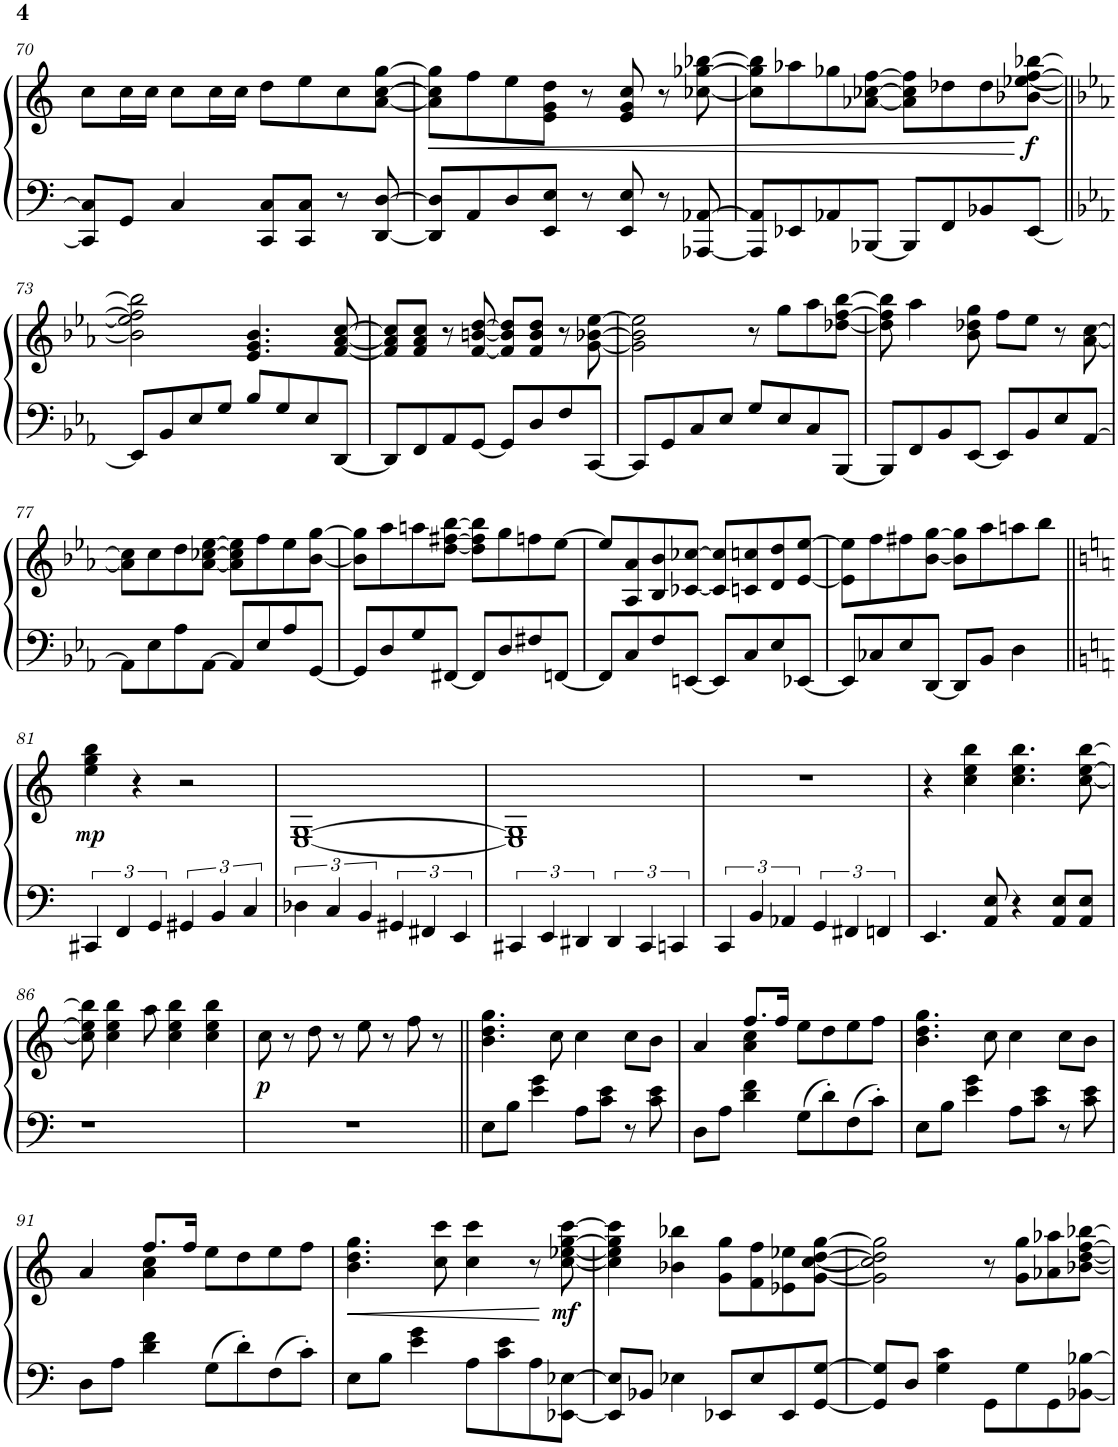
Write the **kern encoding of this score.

**kern	**kern	**dynam
*part1	*part1	*part1
*staff2	*staff1	*staff1/2
*I"Piano	*	*
*I'Pno.	*	*
!!LO:PB:g=z
*clefF4	*clefG2	*
*k[]	*k[]	*
*M4/4	*M4/4	*
=70	=70	=70
8CC/] 8C/]L	8cc\L	.
8GG/J	16cc\L	.
.	16cc\JJ	.
4C/	8cc\L	.
.	16cc\L	.
.	16cc\JJ	.
8CC/ 8C/L	8dd\L	.
8CC/ 8C/J	8ee\	.
8r	8cc\	.
[8DD/ [8D/	[8a\ [8cc\ [8gg\J	.
=71	=71	=71
!	!	!LO:HP:b
8DD/] 8D/]L	8a\] 8cc\] 8gg\]L	<
8AA/	8ff\	.
8D/	8ee\	.
8EE/ 8E/J	8e\ 8g\ 8dd\J	.
8r	8r	.
8EE/ 8E/	8e/ 8g/ 8cc/	.
8r	8r	.
[8AAA-X/ [8AA-X/	[8cc-X\ [8gg-X\ [8bb-X\	.
=72	=72	=72
8AAA-/] 8AA-/]L	8cc\] 8gg-\] 8bb-\]L	.
8EE-X/	8aa-X\	.
8AA-X/	8gg-X\	.
[8BBB-X/J	[8a-X\ [8cc-X\ [8ff\J	.
8BBB-/L]	8a-\] 8cc-\] 8ff\]L	.
8FF/	8dd-X\	.
8BB-X/	8dd-\	.
!	!	!LO:DY:n=1:b
[8EE-/J	[8b-X\ [8ee-X\ [8ff\ [8bb-X\J	[ f
!!LO:LB:g=z
=73||	=73||	=73||
*k[b-e-a-]	*k[b-e-a-]	*
8EE-/L]	2b-\] 2ee-\] 2ff\] 2bb-\]	.
8BB-/	.	.
8E-/	.	.
8G/J	.	.
8B-/L	4.e-/ 4.g/ 4.b-/	.
8G/	.	.
8E-/	.	.
[8DD/J	[8f/ [8a-/ [8cc/	.
=74	=74	=74
8DD/L]	8f/] 8a-/] 8cc/]L	.
8FF/	8f/ 8a-/ 8cc/J	.
8AA-/	8r	.
[8GG/J	[8f/ [8bn/ [8dd/	.
8GG/L]	8f/] 8b/] 8dd/]L	.
8D/	8f/ 8b/ 8dd/J	.
8F/	8r	.
[8CC/J	[8g\ [8b-X\ [8ee-\	.
=75	=75	=75
8CC/L]	2g\] 2b-\] 2ee-\]	.
8GG/	.	.
8C/	.	.
8E-/J	.	.
8G/L	8r	.
8E-/	8gg\L	.
8C/	8aa-\	.
[8BBB-/J	[8dd-X\ [8ff\ [8bb-\J	.
=76	=76	=76
8BBB-/L]	8dd-\] 8ff\] 8bb-\]	.
8FF/	4aa-\	.
8BB-/	.	.
[8EE-/J	8b-\ 8dd-X\ 8gg\	.
8EE-/L]	8ff\L	.
8BB-/	8ee-\J	.
8E-/	8r	.
[8AA-/J	[8a-\ [8cc\	.
!!LO:LB:g=z
=77	=77	=77
8AA-\L]	8a-\] 8cc\]L	.
8E-\	8cc\	.
8A-\	8dd\	.
[8AA-\J	[8a-\ [8cc-X\ [8ee-\J	.
8AA-/L]	8a-\] 8cc-\] 8ee-\]L	.
8E-/	8ff\	.
8A-/	8ee-\	.
[8GG/J	[8b-\ [8gg\J	.
=78	=78	=78
8GG/L]	8b-\] 8gg\]L	.
8D/	8aa-\	.
8G/	8aan\	.
[8FF#X/J	[8dd\ [8ff#X\ [8bb-\J	.
8FF#/L]	8dd\] 8ff#\] 8bb-\]L	.
8D/	8gg\	.
8F#X/	8ffn\	.
[8FFn/J	[8ee-\J	.
=79	=79	=79
8FF/L]	8ee-/L]	.
8C/	8A-/ 8a-/	.
8F/	8B-/ 8b-/	.
[8EEn/J	[8c-X/ [8cc-X/J	.
8EE/L]	8c-/] 8cc-/]L	.
8C/	8cn/ 8ccn/	.
8E-/	8d/ 8dd/	.
[8EE-X/J	[8e-/ [8ee-/J	.
=80	=80	=80
8EE-/L]	8e-\] 8ee-\]L	.
8C-X/	8ff\	.
8E-/	8ff#X\	.
[8DD/J	[8b-\ [8gg\J	.
8DD/L]	8b-\] 8gg\]L	.
8BB-/J	8aa-\	.
4D\	8aan\	.
.	8bb-\J	.
!!LO:LB:g=z
=81||	=81||	=81||
*k[]	*k[]	*
!	!	!LO:DY:b
6CC#X/	4ee\ 4gg\ 4bb\	mp
6FF/	.	.
.	4r	.
6GG/	.	.
6GG#X/	2r	.
6BB/	.	.
6C/	.	.
=82	=82	=82
6D-X\	[1E [1G	.
6C/	.	.
6BB/	.	.
6GG#X/	.	.
6FF#X/	.	.
6EE/	.	.
=83	=83	=83
6CC#X/	1E] 1G]	.
6EE/	.	.
6DD#X/	.	.
6DD#/	.	.
6CC#/	.	.
6CCn/	.	.
=84	=84	=84
6CC/	1r	.
6BB/	.	.
6AA-X/	.	.
6GG/	.	.
6FF#X/	.	.
6FFn/	.	.
=85	=85	=85
4.EE/	4r	.
.	4cc\ 4ee\ 4bb\	.
8AA/ 8E/	.	.
4r	4.cc\ 4.ee\ 4.bb\	.
8AA/ 8E/L	.	.
8AA/ 8E/J	[8cc\ [8ee\ [8bb\	.
!!LO:LB:g=z
=86	=86	=86
1r	8cc\] 8ee\] 8bb\]	.
.	4cc\ 4ee\ 4bb\	.
.	8aa\	.
.	4cc\ 4ee\ 4bb\	.
.	4cc\ 4ee\ 4bb\	.
=87	=87	=87
!	!	!LO:DY:b
1r	8cc\	p
.	8r	.
.	8dd\	.
.	8r	.
.	8ee\	.
.	8r	.
.	8ff\	.
.	8r	.
=88||	=88||	=88||
8E\L	4.b\ 4.dd\ 4.gg\	.
8B\J	.	.
4e\ 4g\	.	.
.	8cc\	.
8A\L	4cc\	.
8c\ 8e\J	.	.
8r	8cc\L	.
8c\ 8e\	8b\J	.
=89	=89	=89
*	*^	*
8D\L	4a/	4ryy	.
8A\J	.	.	.
4d\ 4f\	8.ff/L	4a\ 4cc\	.
.	16ff/Jk	.	.
8G\L	8ee\L	2ryy	.
8d'\	8dd\	.	.
8F\	8ee\	.	.
8c'\J	8ff\J	.	.
*	*v	*v	*
=90	=90	=90
8E\L	4.b\ 4.dd\ 4.gg\	.
8B\J	.	.
4e\ 4g\	.	.
.	8cc\	.
8A\L	4cc\	.
8c\ 8e\J	.	.
8r	8cc\L	.
8c\ 8e\	8b\J	.
!!LO:LB:g=z
=91	=91	=91
*	*^	*
8D\L	4a/	4ryy	.
8A\J	.	.	.
4d\ 4f\	8.ff/L	4a\ 4cc\	.
.	16ff/Jk	.	.
8G\L	8ee\L	2ryy	.
8d'\	8dd\	.	.
8F\	8ee\	.	.
8c'\J	8ff\J	.	.
*	*v	*v	*
=92	=92	=92
!	!	!LO:HP:b
8E\L	4.b\ 4.dd\ 4.gg\	<
8B\J	.	.
4e\ 4g\	.	.
.	8cc\ 8ccc\	.
8A\L	4cc\ 4ccc\	.
8c\ 8e\	.	.
8A\	8r	.
!	!	!LO:DY:n=1:b
[8EE-X\ [8E-X\J	[8cc\ [8ee-X\ [8gg\ [8ccc\	[ mf
=93	=93	=93
8EE-/] 8E-/]L	4cc\] 4ee-\] 4gg\] 4ccc\]	.
8BB-X/J	.	.
4E-X\	4b-X\ 4bb-X\	.
8EE-X/L	8g\ 8gg\L	.
8E-/	8f\ 8ff\	.
8EE-/	8e-X\ 8ee-X\	.
[8GG/ [8G/J	[8g\ [8cc\ [8dd\ [8gg\J	.
=94	=94	=94
8GG/] 8G/]L	2g\] 2cc\] 2dd\] 2gg\]	.
8D/J	.	.
4G\ 4c\	.	.
8GG\L	8r	.
8G\	8g\ 8gg\L	.
8GG\	8a-X\ 8aa-X\	.
[8BB-X\ [8B-X\J	[8b-X\ [8dd\ [8ff\ [8bb-X\J	.
=	=	=
*-	*-	*-
